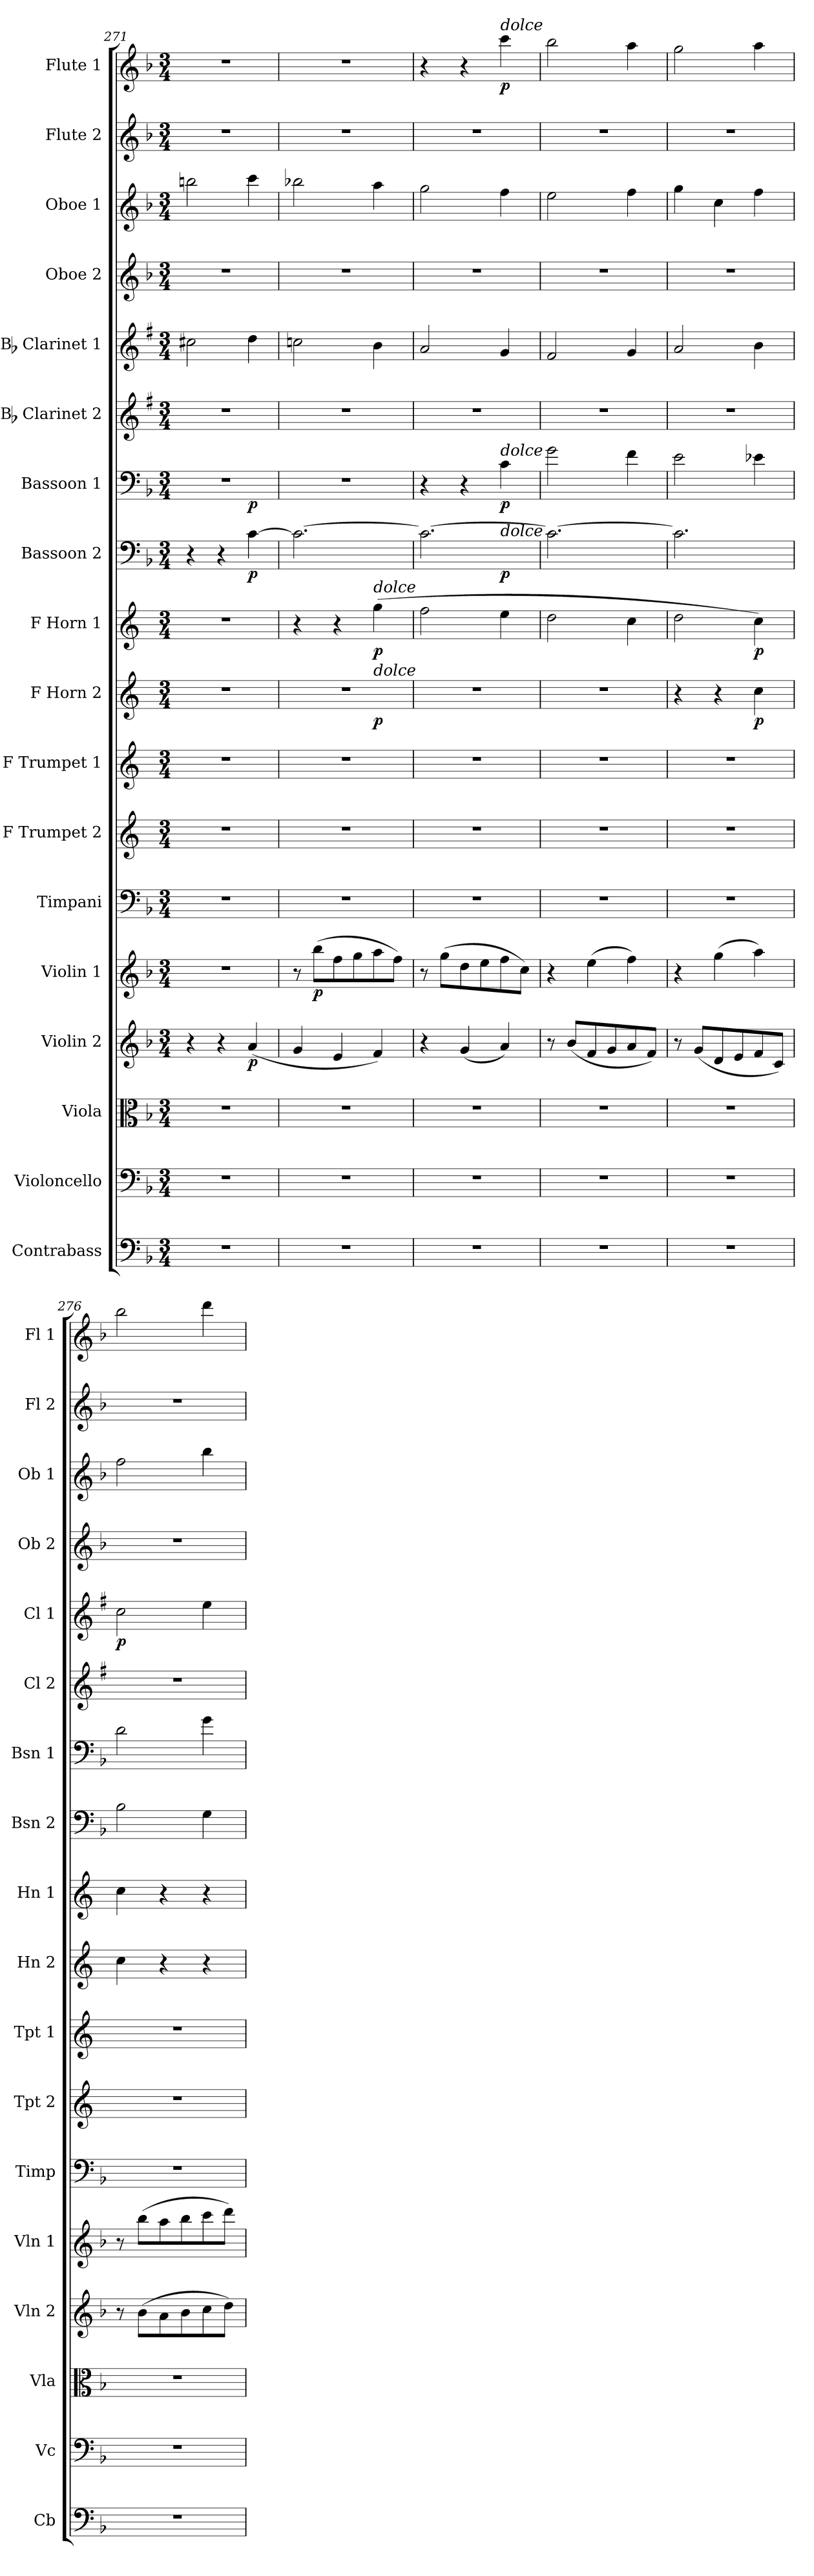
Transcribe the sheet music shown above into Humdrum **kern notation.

**kern	**kern	**kern	**kern	**dynam	**kern	**dynam	**kern	**kern	**kern	**kern	**dynam	**kern	**dynam	**kern	**dynam	**kern	**dynam	**kern	**kern	**dynam	**kern	**kern	**kern	**kern	**dynam
*part18	*part17	*part16	*part15	*part15	*part14	*part14	*part13	*part12	*part11	*part10	*part10	*part9	*part9	*part8	*part8	*part7	*part7	*part6	*part5	*part5	*part4	*part3	*part2	*part1	*part1
*staff18	*staff17	*staff16	*staff15	*staff15	*staff14	*staff14	*staff13	*staff12	*staff11	*staff10	*staff10	*staff9	*staff9	*staff8	*staff8	*staff7	*staff7	*staff6	*staff5	*staff5	*staff4	*staff3	*staff2	*staff1	*staff1
*I"Contrabass	*I"Violoncello	*I"Viola	*I"Violin 2	*	*I"Violin 1	*	*I"Timpani	*I"F Trumpet 2	*I"F Trumpet 1	*I"F Horn 2	*	*I"F Horn 1	*	*I"Bassoon 2	*	*I"Bassoon 1	*	*I"Bb Clarinet 2	*I"Bb Clarinet 1	*	*I"Oboe 2	*I"Oboe 1	*I"Flute 2	*I"Flute 1	*
*I'Cb	*I'Vc	*I'Vla	*I'Vln 2	*	*I'Vln 1	*	*I'Timp	*I'Tpt 2	*I'Tpt 1	*I'Hn 2	*	*I'Hn 1	*	*I'Bsn 2	*	*I'Bsn 1	*	*I'Cl 2	*I'Cl 1	*	*I'Ob 2	*I'Ob 1	*I'Fl 2	*I'Fl 1	*
*clefF4	*clefF4	*clefC3	*clefG2	*	*clefG2	*	*clefF4	*clefG2	*clefG2	*clefG2	*	*clefG2	*	*clefF4	*	*clefF4	*	*clefG2	*clefG2	*	*clefG2	*clefG2	*clefG2	*clefG2	*
*ITrd7c12	*	*	*	*	*	*	*	*ITrd-3c-5	*ITrd-3c-5	*ITrd4c7	*	*ITrd4c7	*	*	*	*	*	*ITrd1c2	*ITrd1c2	*	*	*	*	*	*
*k[b-]	*k[b-]	*k[b-]	*k[b-]	*	*k[b-]	*	*k[b-]	*k[b-]	*k[b-]	*k[b-]	*	*k[b-]	*	*k[b-]	*	*k[b-]	*	*k[b-]	*k[b-]	*	*k[b-]	*k[b-]	*k[b-]	*k[b-]	*
*M3/4	*M3/4	*M3/4	*M3/4	*	*M3/4	*	*M3/4	*M3/4	*M3/4	*M3/4	*	*M3/4	*	*M3/4	*	*M3/4	*	*M3/4	*M3/4	*	*M3/4	*M3/4	*M3/4	*M3/4	*
=271	=271	=271	=271	=271	=271	=271	=271	=271	=271	=271	=271	=271	=271	=271	=271	=271	=271	=271	=271	=271	=271	=271	=271	=271	=271
*	*	*	*	*	*	*	*	*	*	*	*	*	*	*	*	*^	*	*	*	*	*	*	*	*	*
2.r	2.r	2.r	4r	.	2.r	.	2.r	2.r	2.r	2.r	.	2.r	.	4r	.	2.r	2ryy	.	2.r	2bn\	.	2.r	2bbn\	2.r	2.r	.
.	.	.	4r	.	.	.	.	.	.	.	.	.	.	4r	.	.	.	.	.	.	.	.	.	.	.	.
!	!	!	!	!LO:DY:b	!	!	!	!	!	!	!	!	!	!	!LO:DY:b	!	!	!LO:DY:b	!	!	!	!	!	!	!	!
.	.	.	(4a/	p	.	.	.	.	.	.	.	.	.	[4c\	p	.	4ryy	p	.	4cc\	.	.	4ccc\	.	.	.
*	*	*	*	*	*	*	*	*	*	*	*	*	*	*	*	*v	*v	*	*	*	*	*	*	*	*	*
=272	=272	=272	=272	=272	=272	=272	=272	=272	=272	=272	=272	=272	=272	=272	=272	=272	=272	=272	=272	=272	=272	=272	=272	=272	=272
*	*	*	*	*	*	*	*	*	*	*^	*	*	*	*	*	*	*	*	*	*	*	*	*	*	*
2.r	2.r	2.r	4g/	.	8r	.	2.r	2.r	2.r	2.r	2ryy	.	4r	.	2.c\_	.	2.r	.	2.r	2b-X\	.	2.r	2bb-X\	2.r	2.r	.
!	!	!	!	!	!	!LO:DY:b	!	!	!	!	!	!	!	!	!	!	!	!	!	!	!	!	!	!	!	!
.	.	.	.	.	(8bb-\L	p	.	.	.	.	.	.	.	.	.	.	.	.	.	.	.	.	.	.	.	.
.	.	.	4e/	.	8ff\	.	.	.	.	.	.	.	4r	.	.	.	.	.	.	.	.	.	.	.	.	.
.	.	.	.	.	8gg\	.	.	.	.	.	.	.	.	.	.	.	.	.	.	.	.	.	.	.	.	.
!	!	!	!	!	!	!	!	!	!	!	!	!	!LO:TX:a:i:t=dolce	!	!	!	!	!	!	!	!	!	!	!	!	!
!	!	!	!	!	!	!	!	!	!	!	!LO:TX:i:t=dolce	!	!	!	!	!	!	!	!	!	!	!	!	!	!	!
!	!	!	!	!	!	!	!	!	!	!	!	!LO:DY:b	!	!LO:DY:b	!	!	!	!	!	!	!	!	!	!	!	!
.	.	.	4f/)	.	8aa\	.	.	.	.	.	4ryy	p	(4cc\	p	.	.	.	.	.	4a\	.	.	4aa\	.	.	.
.	.	.	.	.	8ff\J)	.	.	.	.	.	.	.	.	.	.	.	.	.	.	.	.	.	.	.	.	.
*	*	*	*	*	*	*	*	*	*	*v	*v	*	*	*	*	*	*	*	*	*	*	*	*	*	*	*
=273	=273	=273	=273	=273	=273	=273	=273	=273	=273	=273	=273	=273	=273	=273	=273	=273	=273	=273	=273	=273	=273	=273	=273	=273	=273
*	*	*	*	*	*	*	*	*	*	*	*	*	*	*^	*	*	*	*	*	*	*	*	*	*	*
2.r	2.r	2.r	4r	.	8r	.	2.r	2.r	2.r	2.r	.	2b-\	.	2.c\_	2ryy	.	4r	.	2.r	2g/	.	2.r	2gg\	2.r	4r	.
.	.	.	.	.	(8gg\L	.	.	.	.	.	.	.	.	.	.	.	.	.	.	.	.	.	.	.	.	.
.	.	.	(4g/	.	8dd\	.	.	.	.	.	.	.	.	.	.	.	4r	.	.	.	.	.	.	.	4r	.
.	.	.	.	.	8ee\	.	.	.	.	.	.	.	.	.	.	.	.	.	.	.	.	.	.	.	.	.
!	!	!	!	!	!	!	!	!	!	!	!	!	!	!	!	!	!	!	!	!	!	!	!	!	!LO:TX:a:i:t=dolce	!
!	!	!	!	!	!	!	!	!	!	!	!	!	!	!	!	!	!LO:TX:a:i:t=dolce	!	!	!	!	!	!	!	!	!
!	!	!	!	!	!	!	!	!	!	!	!	!	!	!	!LO:TX:a:i:t=dolce	!	!	!	!	!	!	!	!	!	!	!
!	!	!	!	!	!	!	!	!	!	!	!	!	!	!	!	!LO:DY:b	!	!LO:DY:b	!	!	!	!	!	!	!	!LO:DY:b
.	.	.	4a/)	.	8ff\	.	.	.	.	.	.	4a\	.	.	4ryy	p	4c\	p	.	4f/	.	.	4ff\	.	4ccc\	p
.	.	.	.	.	8cc\J)	.	.	.	.	.	.	.	.	.	.	.	.	.	.	.	.	.	.	.	.	.
*	*	*	*	*	*	*	*	*	*	*	*	*	*	*v	*v	*	*	*	*	*	*	*	*	*	*	*
=274	=274	=274	=274	=274	=274	=274	=274	=274	=274	=274	=274	=274	=274	=274	=274	=274	=274	=274	=274	=274	=274	=274	=274	=274	=274
2.r	2.r	2.r	8r	.	4r	.	2.r	2.r	2.r	2.r	.	2g\	.	2.c\_	.	2g\	.	2.r	2e/	.	2.r	2ee\	2.r	2bb-\	.
.	.	.	(8b-/L	.	.	.	.	.	.	.	.	.	.	.	.	.	.	.	.	.	.	.	.	.	.
.	.	.	8f/	.	(4ee\	.	.	.	.	.	.	.	.	.	.	.	.	.	.	.	.	.	.	.	.
.	.	.	8g/	.	.	.	.	.	.	.	.	.	.	.	.	.	.	.	.	.	.	.	.	.	.
.	.	.	8a/	.	4ff\)	.	.	.	.	.	.	4f\	.	.	.	4f\	.	.	4f/	.	.	4ff\	.	4aa\	.
.	.	.	8f/J)	.	.	.	.	.	.	.	.	.	.	.	.	.	.	.	.	.	.	.	.	.	.
=275	=275	=275	=275	=275	=275	=275	=275	=275	=275	=275	=275	=275	=275	=275	=275	=275	=275	=275	=275	=275	=275	=275	=275	=275	=275
2.r	2.r	2.r	8r	.	4r	.	2.r	2.r	2.r	4r	.	2g\	.	2.c\]	.	2e\	.	2.r	2g/	.	2.r	4gg\	2.r	2gg\	.
.	.	.	(8g/L	.	.	.	.	.	.	.	.	.	.	.	.	.	.	.	.	.	.	.	.	.	.
.	.	.	8d/	.	(4gg\	.	.	.	.	4r	.	.	.	.	.	.	.	.	.	.	.	4cc\	.	.	.
.	.	.	8e/	.	.	.	.	.	.	.	.	.	.	.	.	.	.	.	.	.	.	.	.	.	.
!	!	!	!	!	!	!	!	!	!	!	!LO:DY:b	!	!LO:DY:b	!	!	!	!	!	!	!	!	!	!	!	!
.	.	.	8f/	.	4aa\)	.	.	.	.	4f\	p	4f\)	p	.	.	4e-X\	.	.	4a\	.	.	4ff\	.	4aa\	.
.	.	.	8c/J)	.	.	.	.	.	.	.	.	.	.	.	.	.	.	.	.	.	.	.	.	.	.
=276	=276	=276	=276	=276	=276	=276	=276	=276	=276	=276	=276	=276	=276	=276	=276	=276	=276	=276	=276	=276	=276	=276	=276	=276	=276
!	!	!	!	!	!	!	!	!	!	!	!	!	!	!	!	!	!	!	!	!LO:DY:b	!	!	!	!	!
2.r	2.r	2.r	8r	.	8r	.	2.r	2.r	2.r	4f\	.	4f\	.	2B-\	.	2d\	.	2.r	2b-\	p	2.r	2ff\	2.r	2bb-\	.
.	.	.	(8b-\L	.	(8bb-\L	.	.	.	.	.	.	.	.	.	.	.	.	.	.	.	.	.	.	.	.
.	.	.	8a\	.	8aa\	.	.	.	.	4r	.	4r	.	.	.	.	.	.	.	.	.	.	.	.	.
.	.	.	8b-\	.	8bb-\	.	.	.	.	.	.	.	.	.	.	.	.	.	.	.	.	.	.	.	.
.	.	.	8cc\	.	8ccc\	.	.	.	.	4r	.	4r	.	4G\	.	4g\	.	.	4dd\	.	.	4bb-\	.	4ddd\	.
.	.	.	8dd\J)	.	8ddd\J)	.	.	.	.	.	.	.	.	.	.	.	.	.	.	.	.	.	.	.	.
=	=	=	=	=	=	=	=	=	=	=	=	=	=	=	=	=	=	=	=	=	=	=	=	=	=
*-	*-	*-	*-	*-	*-	*-	*-	*-	*-	*-	*-	*-	*-	*-	*-	*-	*-	*-	*-	*-	*-	*-	*-	*-	*-
